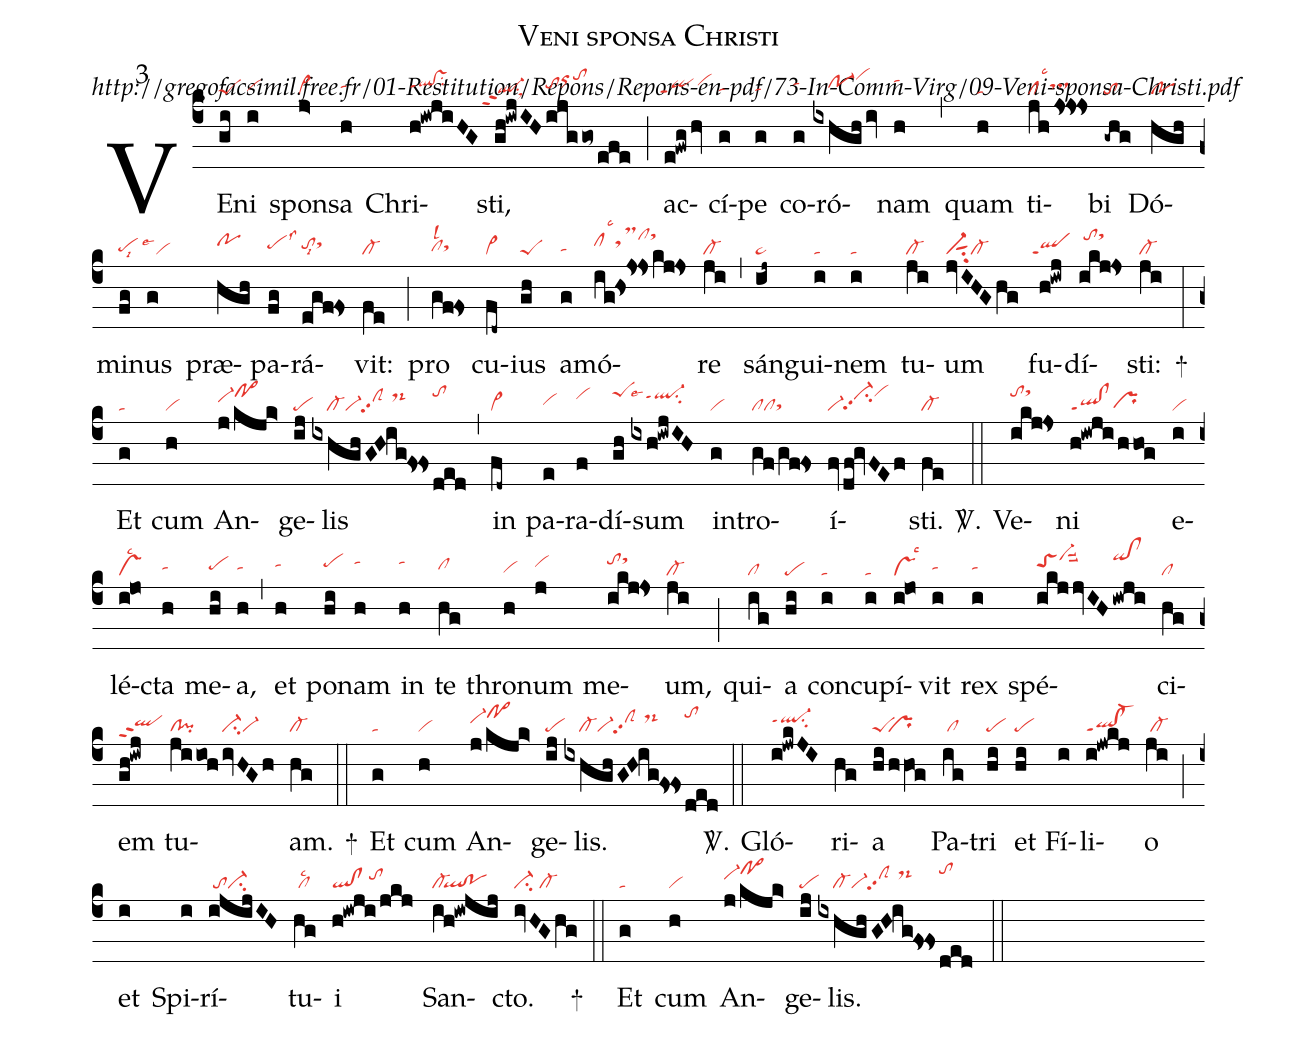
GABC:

name: Veni sponsa Christi;
commentary: http://gregofacsimil.free.fr/01-Restitution/Repons/Repons-en-pdf/73-In-Comm-Virg/09-Veni-sponsa-Christi.pdf;
mode: 3;
nabc-lines: 1;
%%
(c4)
VE(gi|peS)ni(i|vihg) spon(j>|vi>)sa(h|tahh) Chri(h!iwjiHG|qlhh!vshhppt1su2)sti,(gh!iwjIH/|```ql-ppt2su1sux1|ijggo~/efe|tohhorhjtohk) (;)
ac(e!fwg/hv|`qippt1vihi)cí(g|tahg)pe(g|tahg) co(g|tahi)ró(ixhgh/iv|////po-1hhvihk)nam(h|tahj) (,)
quam(h|ta) ti(jhjs!js!js|cllsc3tshh)bi(-ghg|to) Dó(hgh|po)mi(fg|pehglsi8)nus(g|`vilse1) præ(hgh|pohi)pa(fg|pehhlss3)rá(egf!fs|tohhlsi8sthi)vit:(fe|cl-) (;)
pro(gf!fs|clhglsl2sthh) cu(fd~|vi>)ius(gh|peS) a(g|tahg)mó(ig!hs!js!jskj!js|clhilsc3tsMhiclhksthl)re(ji|cl-) (,)
sán(ij~|ta>)gui(i|ta)nem(i|ta) tu(ji|cl-)um(jvIHGhg|vi-sut1su2cl-) fu(h!iwj|``qlppt1)dí(ikj!js|/tohksthl)sti:(ji|cl-) +(:)
Et(g|ta) cum(h|vi) An(j/kjk>|vi-hipo>hk)ge(ij|pe)lis(ixhgh/GH!ig!fs!fs|////cl-vi-clShipp2//ds-hj|ded|tohk) (,)
in(fd~|vi>) pa(e|vihh)ra(f|vihj)dí(gh|peShk)sum(ixh!iwjIH|ql-hjppt1su2lse4) in(g|vi)tro(gf/gf!fs|clclsthg)í(fvdf!gvFEf|vi-vi-hjpp2su2vihk)sti.(fe|cl-) <sp>V/</sp>.(::)
Ve(ikj!js|tohksthl)ni(h!iwji/hhog|ql!clppt1prhg) e(i|vi)lé(i!jo|vslsc2)cta(h|tahh) me(hi|pehh)a,(h|tahh) (,)
et(h|tahi) po(hi|pehi)nam(h|tahj) in(h|tahj) te(hg|clhh) thro(h|vihg)num(j|vihi) me(ikj!js|tohjsthk)um,(ji|cl-) (;)
qui(ig|cl)a(hi|pe) con(i|ta)cu(i|ta)pí(i!jo|vslsc3)vit(i|tahh) rex(i|tahh) spé(ikjjvIH|toShivi-hksuu2|iwji|qihk!clhk)ci(hg|cl)em(gh!iwj|qlhhppt2) tu(jiioh|cl!pi|ivHGh|ci-vi-)am.(hg|cl-) +(::)
Et(g|ta) cum(h|vi) An(j/kjk>|vi-hipo>hk)ge(ij|pe)lis.(ixhgh/GH!ig!fs!fs|////cl-vi-clShipp2//ds-hj|ded|tohk) <sp>V/</sp>.(::)
Gló(i!jwkJI|ql-hippt1su2)ri(hg)a(hi/hhVO!g|peS``pr) Pa(ig|/cl)tri(hi|pe) et(hi|pe) Fí(i)li(i!jwkj|ql!cl-ppt1)o(ji|/cl-) (;)
et(i) Spi(i)rí(i!@jijIH|/toci-)tu(hg|/cllsc2)i(h!iwji/jkj|ql!cl/tohi) San(ih!iw!@jij|cl-``ql!po)cto.(ivHGhg|ci-/cl-) +(::)
Et(g|ta) cum(h|vi) An(j/kjk>|vi-hipo>hk)ge(ij|pe)lis.(ixhgh/GH!ig!fs!fs|////cl-vi-clShipp2//ds-hj|ded|tohk) (::)
